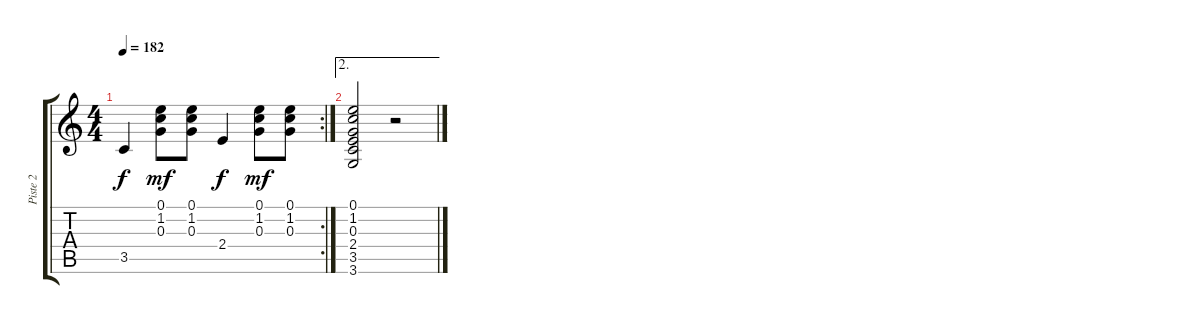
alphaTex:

\track ("Piste 2" "Piste 2") {instrument acousticguitarnylon}
\staff {score tabs}
\tuning (E4 B3 G3 D3 A2 E2) {hide}
\rc 2
\ts (4 4)
\tempo 182
\clef g2
\ks c
3.5.4{dy f} (0.1 1.2 0.3).8{dy mf} (0.1 1.2 0.3).8 2.4.4{dy f} (0.1 1.2 0.3).8{dy mf} (0.1 1.2 0.3).8 |
\ae 2
(0.1 1.2 0.3 2.4 3.5 3.6).2 r.2
